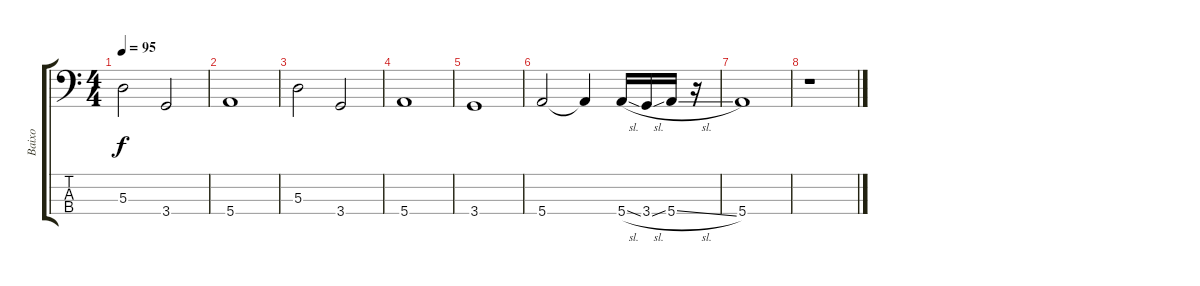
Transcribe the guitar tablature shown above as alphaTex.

\track ("Baixo" "Baixo") {instrument electricbasspick}
\staff {score tabs}
\tuning (G2 D2 A1 E1) {hide}
\ts (4 4)
\tempo 95
\clef f4
\ks c
5.3.2{dy f} 3.4.2 |
5.4.1 |
5.3.2 3.4.2 |
5.4.1 |
3.4.1 |
5.4.2 5.4{t}.4 5.4{sl}.16 3.4{sl}.16 5.4{sl}.16 r.16 |
5.4.1 |
r.1
